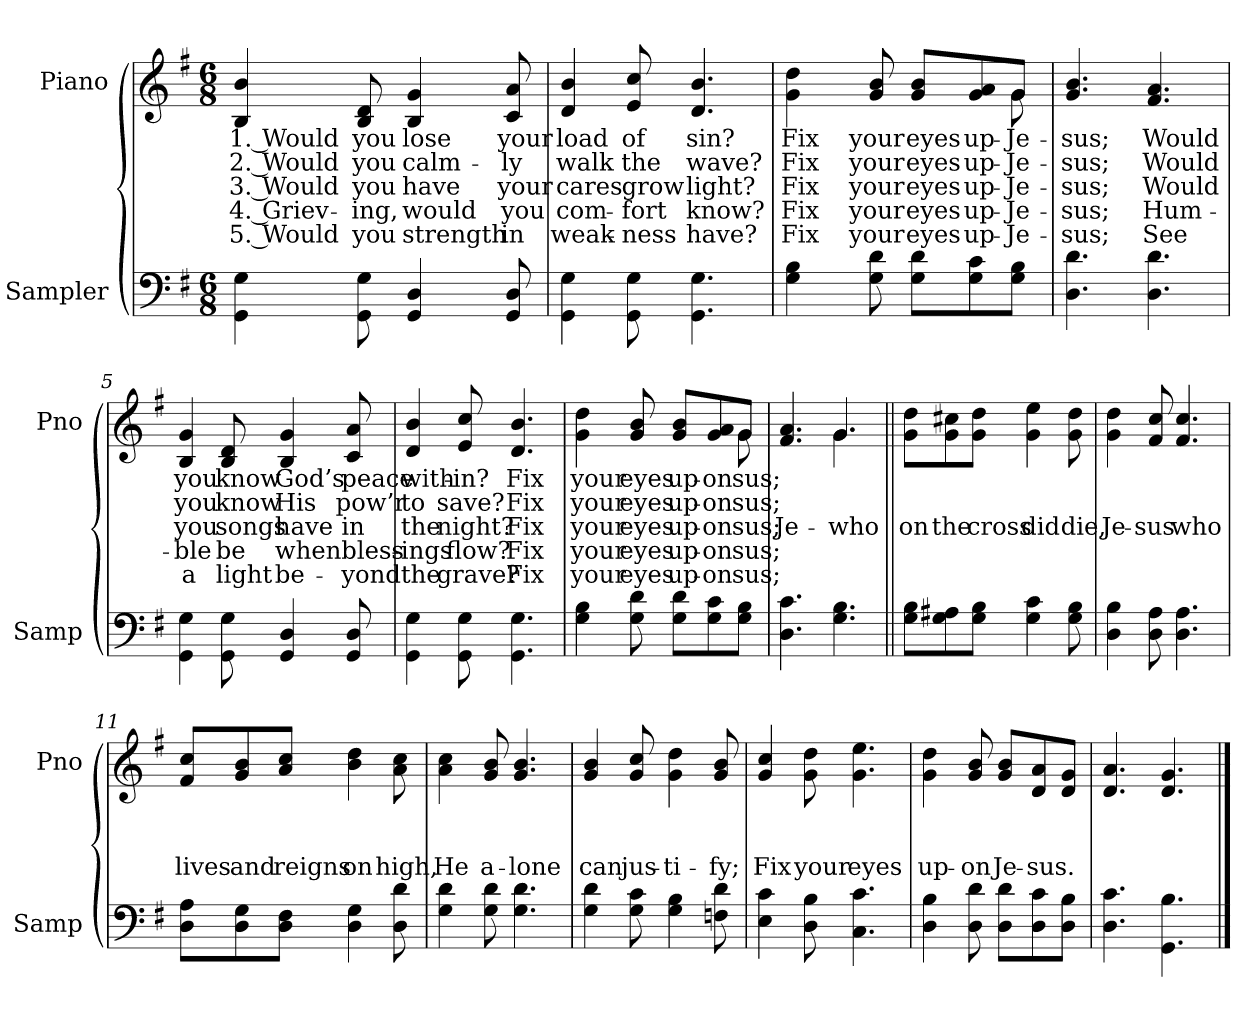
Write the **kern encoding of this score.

**kern	**kern	**text	**text	**text	**text	**text
*part2	*part1	*part1	*part1	*part1	*part1	*part1
*staff2	*staff1	*staff1	*staff1	*staff1	*staff1	*staff1
*I"Sampler	*I"Piano	*	*	*	*	*
*I'Samp	*I'Pno	*	*	*	*	*
*clefF4	*clefG2	*	*	*	*	*
*k[f#]	*k[f#]	*	*	*	*	*
*G:	*G:	*	*	*	*	*
*M6/8	*M6/8	*	*	*	*	*
=1	=1	=1	=1	=1	=1	=1
4GG\ 4G\	4B 4b	1. Would	2. Would	3. Would	4. Griev-	5. Would
8GG\ 8G\	8B 8d	you	you	you	-ing,	you
4GG 4D	4B 4g	lose	calm-	have	would	strength
8GG 8D	8c 8a	your	-ly	your	you	in
=2	=2	=2	=2	=2	=2	=2
4GG\ 4G\	4d 4b	load	walk	cares	com-	weak-
8GG\ 8G\	8e 8cc	of	the	grow	-fort	-ness
4.GG\ 4.G\	4.d 4.b	sin?	wave?	light?	know?	have?
=3	=3	=3	=3	=3	=3	=3
*	*^	*	*	*	*	*
4G 4B	4g 4dd	8ryy	Fix	Fix	Fix	Fix	Fix
*	*v	*v	*	*	*	*	*
8G 8d	8g 8b	your	your	your	your	your
8G\ 8d\L	8g/ 8b/L	eyes	eyes	eyes	eyes	eyes
8G\ 8c\	8g/ 8a/	up-	up-	up-	up-	up-
*	*^	*	*	*	*	*
8G\ 8B\J	8g/J	8g	Je-	Je-	Je-	Je-	Je-
*	*v	*v	*	*	*	*	*
=4	=4	=4	=4	=4	=4	=4
4.D 4.d	4.g 4.b	-sus;	-sus;	-sus;	-sus;	-sus;
4.D 4.d	4.f# 4.a	Would	Would	Would	Hum-	See
=5	=5	=5	=5	=5	=5	=5
4GG\ 4G\	4B 4g	you	you	you	-ble	a
8GG\ 8G\	8B 8d	know	know	songs	be	light
4GG 4D	4B 4g	God’s	His	have	when	be-
8GG 8D	8c 8a	peace	pow’r	in	bless-	-yond
=6	=6	=6	=6	=6	=6	=6
4GG\ 4G\	4d 4b	with-	to	the	-ings	the
8GG\ 8G\	8e 8cc	-in?	save?	night?	flow?	grave?
4.GG\ 4.G\	4.d 4.b	Fix	Fix	Fix	Fix	Fix
=7	=7	=7	=7	=7	=7	=7
*	*^	*	*	*	*	*
4G 4B	4g 4dd	8ryy	your	your	your	your	your
*	*v	*v	*	*	*	*	*
8G 8d	8g 8b	eyes	eyes	eyes	eyes	eyes
8G\ 8d\L	8g/ 8b/L	up-	up-	up-	up-	up-
8G\ 8c\	8g/ 8a/	-on	-on	-on	-on	-on
*	*^	*	*	*	*	*
8G\ 8B\J	8g/J	8g	-sus;	-sus;	-sus;	-sus;	-sus;
=8	=8	=8	=8	=8	=8	=8	=8
4.D 4.c	4.f# 4.a	4.ryy	.	.	Je-	.	.
4.G 4.B	4.g/	4.g	.	.	who	.	.
=9||	=9||	=9||	=9||	=9||	=9||	=9||	=9||
!	!LO:TX:t=Refrain	!	!	!	!	!	!
*	*v	*v	*	*	*	*	*
8G\ 8B\L	8g\ 8dd\L	.	.	on	.	.
8G\ 8A#X\	8g\ 8cc#X\	.	.	the	.	.
8G\ 8B\J	8g\ 8dd\J	.	.	cross	.	.
4G 4c	4g 4ee	.	.	did	.	.
8G 8B	8g 8dd	.	.	die,	.	.
=10	=10	=10	=10	=10	=10	=10
4D 4B	4g 4dd	.	.	Je-	.	.
8D 8A	8f# 8cc	.	.	-sus	.	.
4.D 4.A	4.f# 4.cc	.	.	who	.	.
=11	=11	=11	=11	=11	=11	=11
8D\ 8A\L	8f#/ 8cc/L	.	.	lives	.	.
8D\ 8G\	8g/ 8b/	.	.	and	.	.
8D\ 8F#\J	8a/ 8cc/J	.	.	reigns	.	.
4D 4G	4b 4dd	.	.	on	.	.
8D 8d	8a 8cc	.	.	high,	.	.
=12	=12	=12	=12	=12	=12	=12
4G 4d	4a 4cc	.	.	He	.	.
8G 8d	8g 8b	.	.	a-	.	.
4.G 4.d	4.g 4.b	.	.	-lone	.	.
=13	=13	=13	=13	=13	=13	=13
4G 4d	4g 4b	.	.	can	.	.
8G 8c	8g 8cc	.	.	jus-	.	.
4G 4B	4g 4dd	.	.	-ti-	.	.
8Fn 8d	8g 8b	.	.	-fy;	.	.
=14	=14	=14	=14	=14	=14	=14
4E 4c	4g 4cc	.	.	Fix	.	.
8D 8B	8g 8dd	.	.	your	.	.
4.C 4.c	4.g 4.ee	.	.	eyes	.	.
=15	=15	=15	=15	=15	=15	=15
4D 4B	4g 4dd	.	.	up-	.	.
8D 8d	8g 8b	.	.	-on	.	.
8D\ 8d\L	8g/ 8b/L	.	.	Je-	.	.
8D\ 8c\	8d/ 8a/	.	.	-sus.	.	.
8D\ 8B\J	8d/ 8g/J	.	.	.	.	.
=16	=16	=16	=16	=16	=16	=16
4.D 4.c	4.d 4.a	.	.	.	.	.
4.GG 4.B	4.d 4.g	.	.	.	.	.
==	==	==	==	==	==	==
*-	*-	*-	*-	*-	*-	*-
